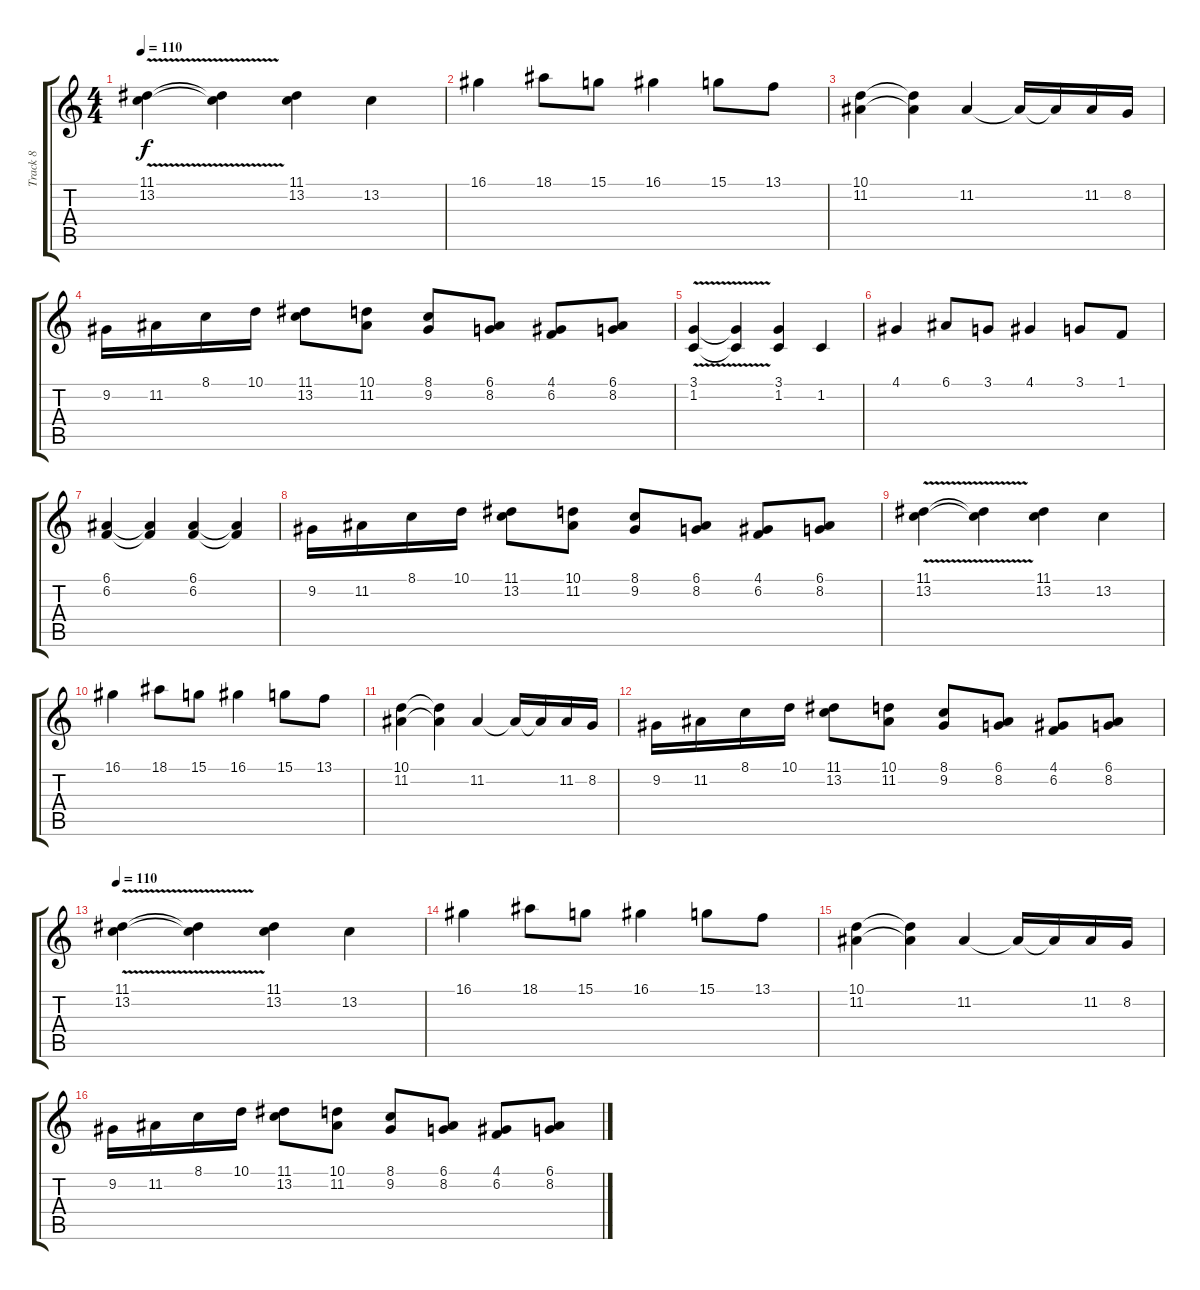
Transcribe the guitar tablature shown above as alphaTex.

\track ("Track 8" "Track 8") {instrument orchestralharp}
\staff {score tabs}
\tuning (E4 B3 G3 D3 A2 E2) {hide}
\ts (4 4)
\tempo 110
\clef g2
\ks c
(11.1{v} 13.2).4{dy f} (11.1{t} 13.2{t}).4 (11.1 13.2).4 13.2.4 |
16.1.4 18.1.8 15.1.8 16.1.4 15.1.8 13.1.8 |
(10.1 11.2).4 (10.1{t} 11.2{t}).4 11.2.4 11.2{t}.16 11.2{t}.16 11.2.16 8.2.16 |
9.2.16 11.2.16 8.1.16 10.1.16 (11.1 13.2).8 (10.1 11.2).8 (8.1 9.2).8 (6.1 8.2).8 (4.1 6.2).8 (6.1 8.2).8 |
(3.1{v} 1.2{v}).4 (3.1{t} 1.2{t}).4 (3.1 1.2).4 1.2.4 |
4.1.4 6.1.8 3.1.8 4.1.4 3.1.8 1.1.8 |
(6.1 6.2).4 (6.1{t} 6.2{t}).4 (6.1 6.2).4 (6.1{t} 6.2{t}).4 |
9.2.16 11.2.16 8.1.16 10.1.16 (11.1 13.2).8 (10.1 11.2).8 (8.1 9.2).8 (6.1 8.2).8 (4.1 6.2).8 (6.1 8.2).8 |
(11.1{v} 13.2).4 (11.1{t} 13.2{t}).4 (11.1 13.2).4 13.2.4 |
16.1.4 18.1.8 15.1.8 16.1.4 15.1.8 13.1.8 |
(10.1 11.2).4 (10.1{t} 11.2{t}).4 11.2.4 11.2{t}.16 11.2{t}.16 11.2.16 8.2.16 |
9.2.16 11.2.16 8.1.16 10.1.16 (11.1 13.2).8 (10.1 11.2).8 (8.1 9.2).8 (6.1 8.2).8 (4.1 6.2).8 (6.1 8.2).8 |
\tempo 110
(11.1{v} 13.2).4 (11.1{t} 13.2{t}).4 (11.1 13.2).4 13.2.4 |
16.1.4 18.1.8 15.1.8 16.1.4 15.1.8 13.1.8 |
(10.1 11.2).4 (10.1{t} 11.2{t}).4 11.2.4 11.2{t}.16 11.2{t}.16 11.2.16 8.2.16 |
9.2.16 11.2.16 8.1.16 10.1.16 (11.1 13.2).8 (10.1 11.2).8 (8.1 9.2).8 (6.1 8.2).8 (4.1 6.2).8 (6.1 8.2).8
